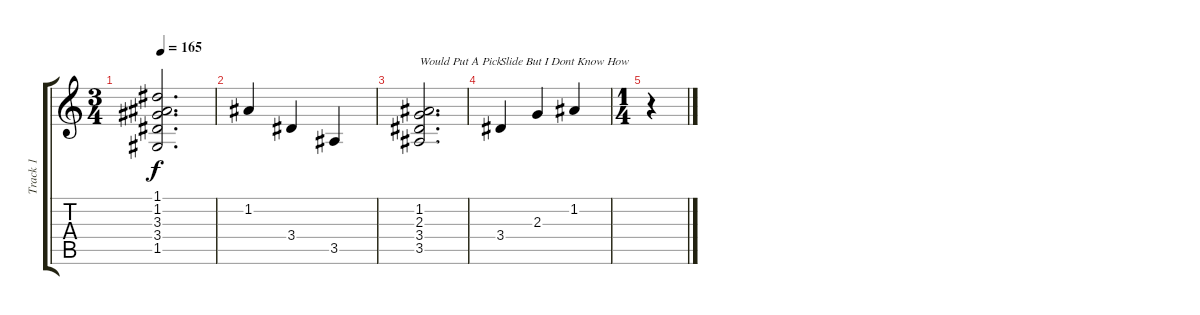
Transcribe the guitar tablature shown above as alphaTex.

\track ("Track 1" "Track 1") {instrument distortionguitar}
\staff {score tabs}
\tuning (D4 A3 F3 C3 G2 C2) {hide}
\ts (3 4)
\tempo 165
\clef g2
\ks c
(1.1 1.2 3.3 3.4 1.5).2{d dy f} |
1.2.4 3.4.4 3.5.4 |
(1.2 2.3 3.4 3.5).2{d txt "Would Put A Pick "} |
3.4.4{txt "Slide But I Dont Know How"} 2.3.4 1.2.4 |
\ts (1 4)
r.4
